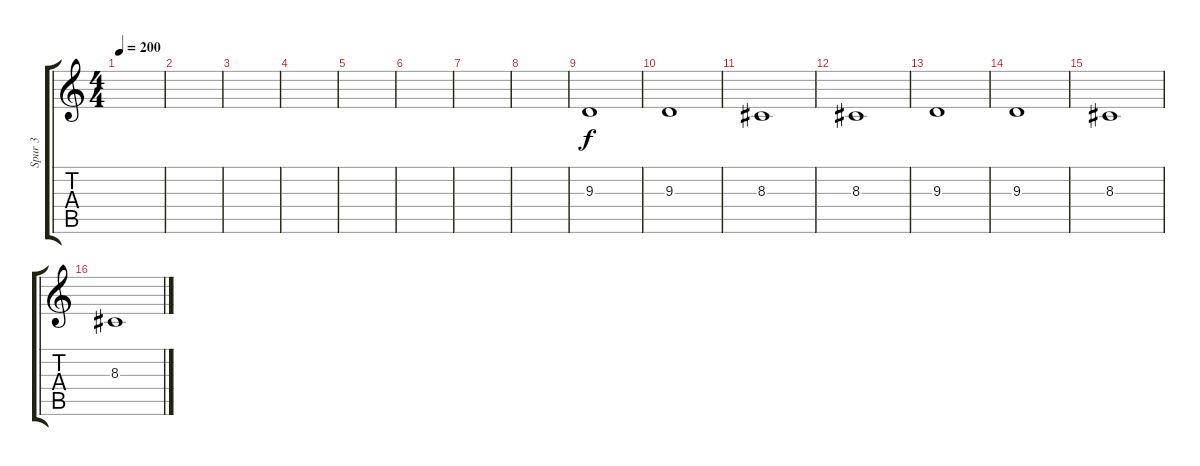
\track ("Spur 3" "Spur 3") {instrument harpsichord}
\staff {score tabs}
\tuning (D4 A3 F3 C3 G2 D2) {hide}
\ts (4 4)
\tempo 200
\clef g2
\ks c
|
|
|
|
|
|
|
|
9.3.1{dy f instrument tuba} |
9.3.1 |
8.3.1 |
8.3.1 |
9.3.1{instrument tuba} |
9.3.1 |
8.3.1 |
8.3.1
